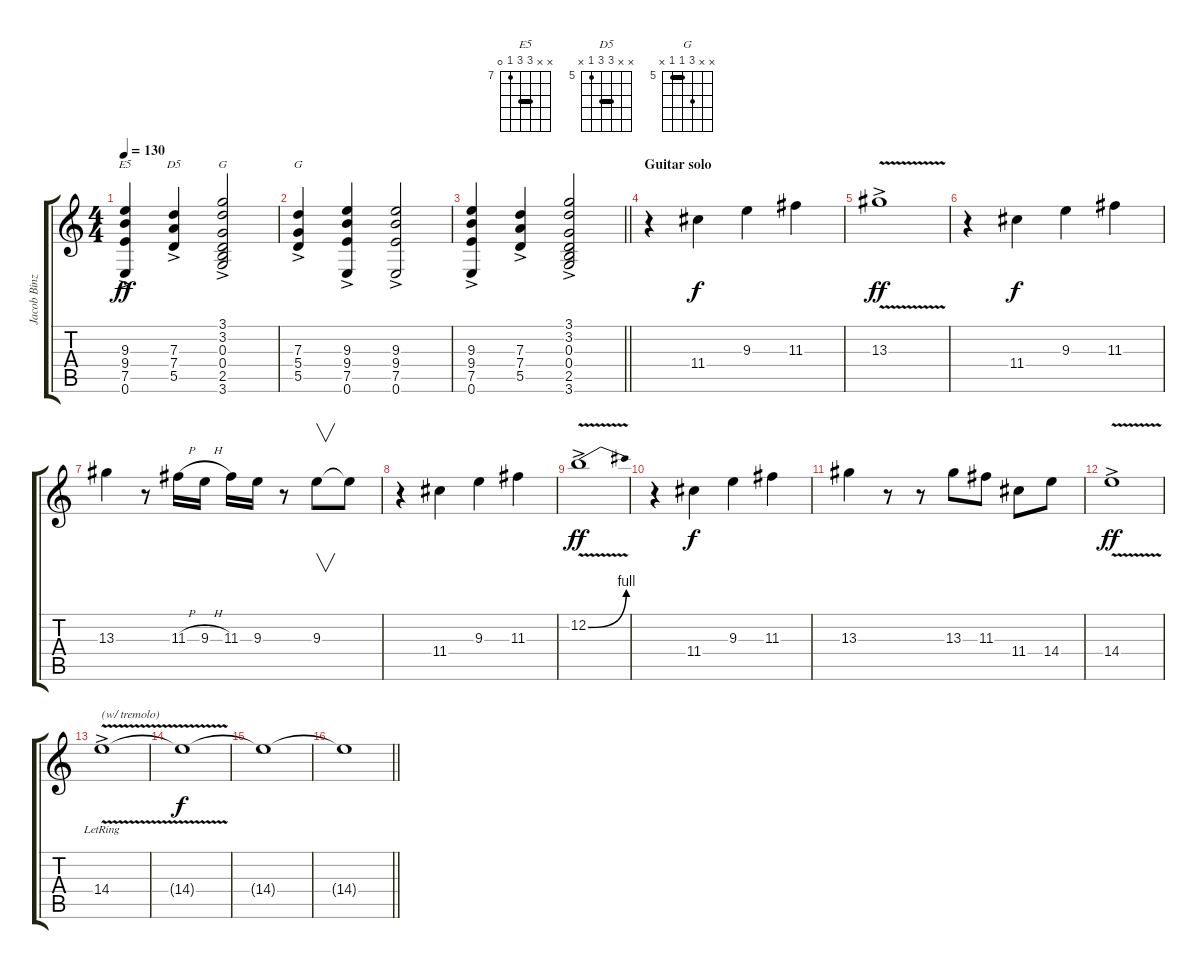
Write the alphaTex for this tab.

\track ("Jacob Binzer (Lead guitar)" "Jacob Binz") {instrument overdrivenguitar}
\staff {score tabs}
\tuning (E4 B3 G3 D3 A2 E2) {hide}
\chord ("E5" x x 9 9 7 0) {firstfret 7 barre 9}
\chord ("D5" x x 7 7 5 x) {firstfret 5 barre 7}
\chord ("G" 3 3 0 0 2 3) {barre 3}
\chord ("G" x x 7 5 5 x) {firstfret 5 barre 5}
\ts (4 4)
\tempo 130
\clef g2
\ks c
(9.3 9.4 7.5 0.6{ac}).4{ch "E5" dy ff} (7.3 7.4 5.5{ac}).4{ch "D5"} (3.1 3.2 0.3 0.4 2.5 3.6{ac}).2{ch "G"} |
(7.3 5.4 5.5{ac}).4{ch "G"} (9.3 9.4 7.5 0.6{ac}).4 (9.3 9.4 7.5 0.6{ac}).2 |
\barLineRight lightlight
(9.3 9.4 7.5 0.6{ac}).4 (7.3 7.4 5.5{ac}).4 (3.1 3.2 0.3 0.4 2.5 3.6{ac}).2 |
\section ("" "Guitar solo")
r.4 11.4.4{dy f} 9.3.4 11.3.4 |
13.3{v ac}.1{dy ff} |
r.4 11.4.4{dy f} 9.3.4 11.3.4 |
13.3.4 r.8 11.3{h}.16{beam merge} 9.3{h}.16 11.3.16{beam merge} 9.3.16 r.8 9.3.8{v} 9.3{t}.8 |
r.4 11.4.4 9.3.4 11.3.4 |
12.2{be (bend 0 0 60 4) v ac}.1{dy ff} |
r.4 11.4.4{dy f} 9.3.4 11.3.4 |
13.3.4 r.8 r.8 13.3.8 11.3.8 11.4.8 14.4.8 |
14.4{v ac}.1{dy ff} |
14.4{v ac lr}.1{txt "(w/ tremolo)"} |
14.4{t}.1{dy f} |
14.4{t}.1 |
\barLineRight lightlight
14.4{t}.1
